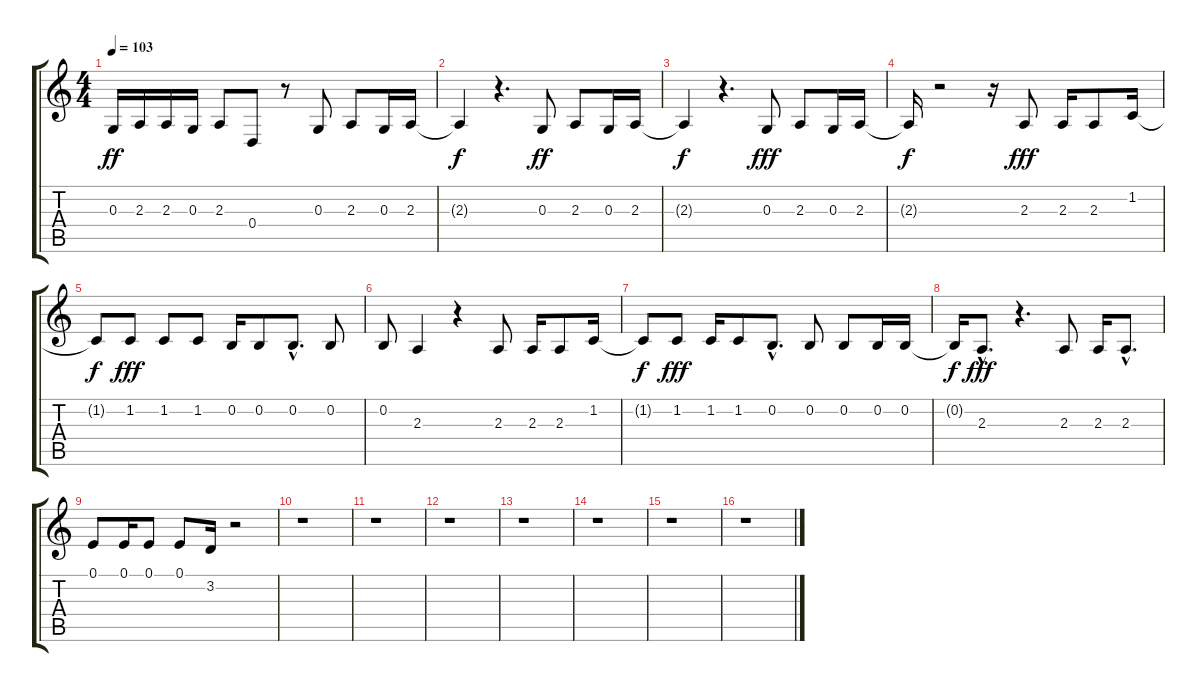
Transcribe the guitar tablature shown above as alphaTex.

\track "" {instrument baritonesax}
\staff {score tabs}
\tuning (E4 B3 G3 D3 A2 E2) {hide}
\ts (4 4)
\tempo 103
\clef g2
\ks c
0.3.16{dy ff} 2.3.16 2.3.16 0.3.16 2.3.8 0.4.8 r.8 0.3.8 2.3.8 0.3.16 2.3.16 |
2.3{t}.4{dy f} r.4{d} 0.3.8{dy ff} 2.3.8 0.3.16 2.3.16 |
2.3{t}.4{dy f} r.4{d} 0.3.8{dy fff} 2.3.8 0.3.16 2.3.16 |
2.3{t}.16{dy f} r.2 r.16 2.3.8{dy fff} 2.3.16 2.3.8 1.2.16 |
1.2{t}.8{dy f} 1.2.8{dy fff} 1.2.8 1.2.8 0.2.16 0.2.8 0.2{hac}.8{d} 0.2.8 |
0.2.8 2.3.4 r.4 2.3.8 2.3.16 2.3.8 1.2.16 |
1.2{t}.8{dy f} 1.2.8{dy fff} 1.2.16 1.2.8 0.2{hac}.8{d} 0.2.8 0.2.8 0.2.16 0.2.16 |
0.2{t}.16{dy f} 2.3{hac}.8{d dy fff} r.4{d} 2.3.8 2.3.16 2.3{hac}.8{d} |
0.1.8 0.1.16 0.1.8 0.1.8 3.2.16 r.2 |
r.1 |
r.1 |
r.1 |
r.1 |
r.1 |
r.1 |
r.1
